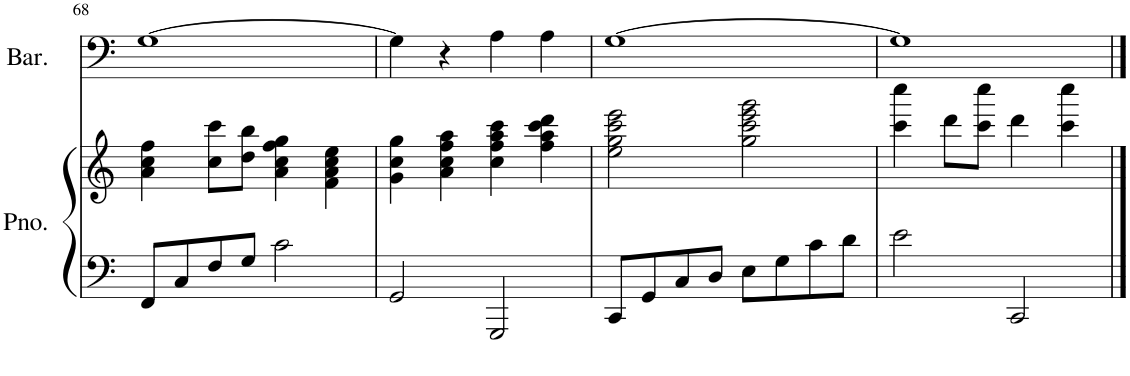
**kern	**kern	**kern
*part2	*part2	*part1
*staff3	*staff2	*staff1
*I"Piano	*	*I"Baritone
*I'Pno.	*	*I'Bar.
*clefF4	*clefG2	*clefF4
*k[]	*k[]	*k[]
*M4/4	*M4/4	*M4/4
=67	=67	=67
8EE/L	16gg\LL	4c\
.	16ee\	.
8C/J	16dd\	.
.	16cc\JJ	.
2E\	16g\LL	4c\
.	16cc\	.
.	16dd\	.
.	16ee\JJ	.
.	8gg\L	4c\
.	16g\L	.
.	16a\JJ	.
4EE/	16b\LL	4B\
.	16cc\	.
.	16dd\	.
.	16ee\JJ	.
!!LO:PB:g=z
=68	=68	=68
8FF/L	4a\ 4cc\ 4ff\	[1G
8C/	.	.
8F/	8cc\ 8ccc\L	.
8G/J	8dd\ 8bb\J	.
2c\	4a\ 4cc\ 4ff\ 4gg\	.
.	4f\ 4a\ 4cc\ 4ee\	.
=69	=69	=69
2GG/	4g\ 4cc\ 4gg\	4G\]
.	4a\ 4cc\ 4ff\ 4aa\	4r
2GGG/	4cc\ 4ff\ 4aa\ 4ccc\	4A\
.	4ff\ 4aa\ 4ccc\ 4ddd\	4A\
=70	=70	=70
8CC/L	2ee\ 2gg\ 2ccc\ 2eee\	[1G
8GG/	.	.
8C/	.	.
8D/J	.	.
8E\L	2gg\ 2ccc\ 2eee\ 2ggg\	.
8G\	.	.
8c\	.	.
8d\J	.	.
=	=	=
*-	*-	*-
